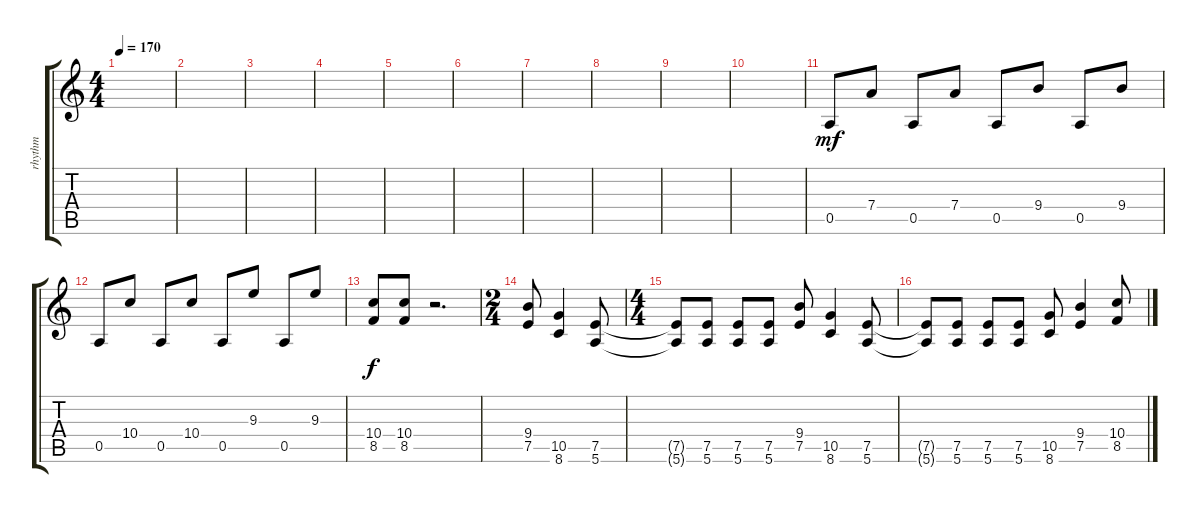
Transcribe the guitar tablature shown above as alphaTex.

\track ("rhythm" "rhythm") {instrument distortionguitar}
\staff {score tabs}
\tuning (E4 B3 G3 D3 A2 E2) {hide}
\ts (4 4)
\tempo 170
\clef g2
\ks c
|
|
|
|
|
|
|
|
|
|
0.5.8{dy mf} 7.4.8 0.5.8 7.4.8 0.5.8 9.4.8 0.5.8 9.4.8 |
0.5.8 10.4.8 0.5.8 10.4.8 0.5.8 9.3.8 0.5.8 9.3.8 |
(10.4 8.5).8{dy f} (10.4 8.5).8 r.2{d} |
\ts (2 4)
(9.4 7.5).8 (10.5 8.6).4 (7.5 5.6).8 |
\ts (4 4)
(7.5{t} 5.6{t}).8 (7.5 5.6).8 (7.5 5.6).8 (7.5 5.6).8 (9.4 7.5).8 (10.5 8.6).4 (7.5 5.6).8 |
(7.5{t} 5.6{t}).8 (7.5 5.6).8 (7.5 5.6).8 (7.5 5.6).8 (10.5 8.6).8 (9.4 7.5).4 (10.4 8.5).8
